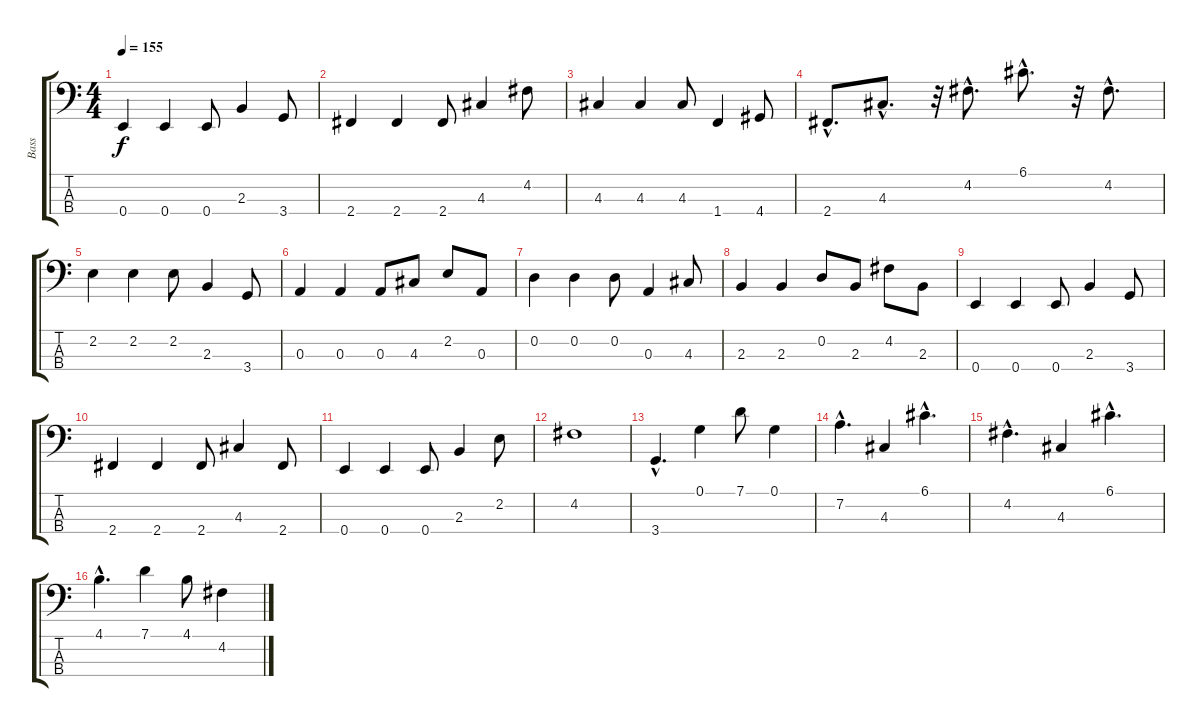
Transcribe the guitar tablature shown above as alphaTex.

\track ("Bass" "Bass") {instrument fretlessbass}
\staff {score tabs}
\tuning (G2 D2 A1 E1) {hide}
\ts (4 4)
\tempo 155
\clef f4
\ks c
0.4.4{dy f} 0.4.4 0.4.8 2.3.4 3.4.8 |
2.4.4 2.4.4 2.4.8 4.3.4 4.2.8 |
4.3.4 4.3.4 4.3.8 1.4.4 4.4.8 |
2.4{hac}.8{d} 4.3{hac}.8{d} r.32 4.2{hac}.8{d} 6.1{hac}.8{d} r.32 4.2{hac}.8{d} |
2.2.4 2.2.4 2.2.8 2.3.4 3.4.8 |
0.3.4 0.3.4 0.3.8 4.3.8 2.2.8 0.3.8 |
0.2.4 0.2.4 0.2.8 0.3.4 4.3.8 |
2.3.4 2.3.4 0.2.8 2.3.8 4.2.8 2.3.8 |
0.4.4 0.4.4 0.4.8 2.3.4 3.4.8 |
2.4.4 2.4.4 2.4.8 4.3.4 2.4.8 |
0.4.4 0.4.4 0.4.8 2.3.4 2.2.8 |
4.2.1 |
3.4{hac}.4{d} 0.1.4 7.1.8 0.1.4 |
7.2{hac}.4{d} 4.3.4 6.1{hac}.4{d} |
4.2{hac}.4{d} 4.3.4 6.1{hac}.4{d} |
4.1{hac}.4{d} 7.1.4 4.1.8 4.2.4
